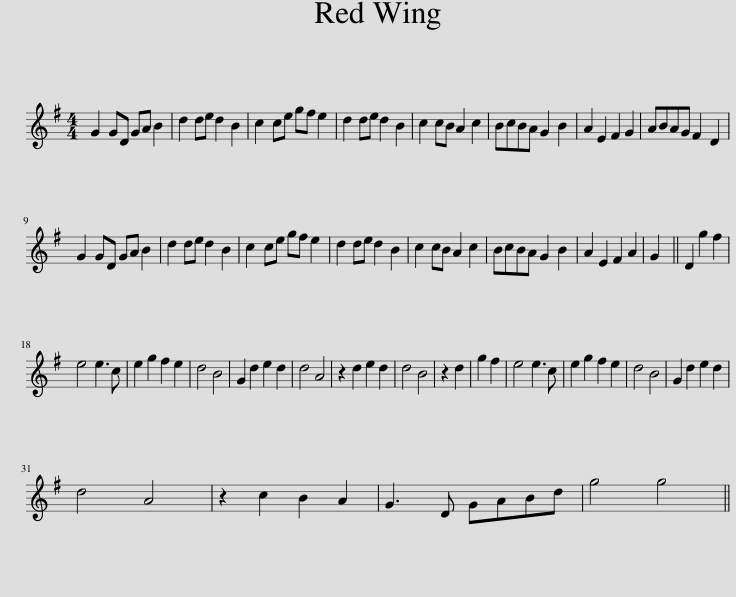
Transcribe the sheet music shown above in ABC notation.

X:1
L:1/8
M:4/4
I:linebreak $
K:G
V:1 treble
V:1
 G2 GD GA B2 | d2 de d2 B2 | c2 ce gf e2 | d2 de d2 B2 | c2 cB A2 c2 | %5
 BcBA G2 B2 | A2 E2 F2 G2 | ABAG F2 D2 |$ G2 GD GA B2 | d2 de d2 B2 | %10
 c2 ce gf e2 | d2 de d2 B2 | c2 cB A2 c2 | BcBA G2 B2 | A2 E2 F2 A2 | %15
 G2 || D2 g2 f2 |$ e4 e3 c | e2 g2 f2 e2 | d4 B4 | %20
 G2 d2 e2 d2 | d4 A4 | z2 d2 e2 d2 | d4 B4 | z2 d2 | %25
 g2 f2 | e4 e3 c | e2 g2 f2 e2 | d4 B4 | G2 d2 e2 d2 |$ %30
 d4 A4 | z2 c2 B2 A2 | G3 D GABd | g4 g4 || %34
